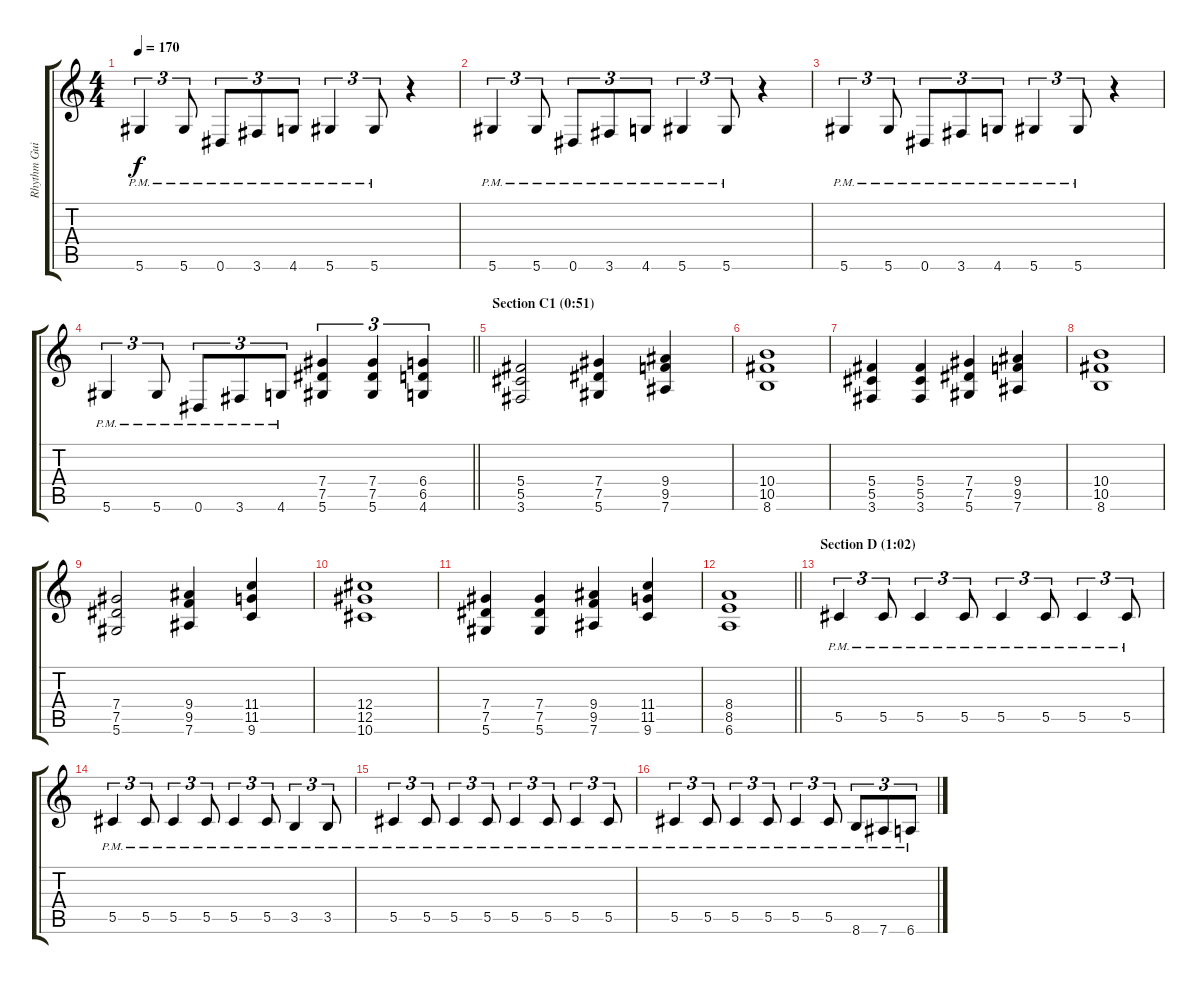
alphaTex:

\track ("Rhythm Guitar 1" "Rhythm Gui") {instrument distortionguitar}
\staff {score tabs}
\tuning (Eb4 Bb3 Gb3 Db3 Ab2 Eb2) {hide}
\ts (4 4)
\tempo 170
\clef g2
\ks c
5.6{pm}.4{tu (3 2) dy f} 5.6{pm}.8{tu (3 2)} 0.6{pm}.8{tu (3 2)} 3.6{pm}.8{tu (3 2)} 4.6{pm}.8{tu (3 2)} 5.6{pm}.4{tu (3 2)} 5.6{pm}.8{tu (3 2)} r.4 |
5.6{pm}.4{tu (3 2)} 5.6{pm}.8{tu (3 2)} 0.6{pm}.8{tu (3 2)} 3.6{pm}.8{tu (3 2)} 4.6{pm}.8{tu (3 2)} 5.6{pm}.4{tu (3 2)} 5.6{pm}.8{tu (3 2)} r.4 |
5.6{pm}.4{tu (3 2)} 5.6{pm}.8{tu (3 2)} 0.6{pm}.8{tu (3 2)} 3.6{pm}.8{tu (3 2)} 4.6{pm}.8{tu (3 2)} 5.6{pm}.4{tu (3 2)} 5.6{pm}.8{tu (3 2)} r.4 |
\barLineRight lightlight
5.6{pm}.4{tu (3 2)} 5.6{pm}.8{tu (3 2)} 0.6{pm}.8{tu (3 2)} 3.6{pm}.8{tu (3 2)} 4.6{pm}.8{tu (3 2)} (7.4 7.5 5.6).4{tu (3 2)} (7.4 7.5 5.6).4{tu (3 2)} (6.4 6.5 4.6).4{tu (3 2)} |
\section ("" "Section C1 (0:51)")
(5.4 5.5 3.6).2 (7.4 7.5 5.6).4 (9.4 9.5 7.6).4 |
(10.4 10.5 8.6).1 |
(5.4 5.5 3.6).4 (5.4 5.5 3.6).4 (7.4 7.5 5.6).4 (9.4 9.5 7.6).4 |
(10.4 10.5 8.6).1 |
(7.4 7.5 5.6).2 (9.4 9.5 7.6).4 (11.4 11.5 9.6).4 |
(12.4 12.5 10.6).1 |
(7.4 7.5 5.6).4 (7.4 7.5 5.6).4 (9.4 9.5 7.6).4 (11.4 11.5 9.6).4 |
\barLineRight lightlight
(8.4 8.5 6.6).1 |
\section ("" "Section D (1:02)")
5.5{pm}.4{tu (3 2)} 5.5{pm}.8{tu (3 2)} 5.5{pm}.4{tu (3 2)} 5.5{pm}.8{tu (3 2)} 5.5{pm}.4{tu (3 2)} 5.5{pm}.8{tu (3 2)} 5.5{pm}.4{tu (3 2)} 5.5{pm}.8{tu (3 2)} |
5.5{pm}.4{tu (3 2)} 5.5{pm}.8{tu (3 2)} 5.5{pm}.4{tu (3 2)} 5.5{pm}.8{tu (3 2)} 5.5{pm}.4{tu (3 2)} 5.5{pm}.8{tu (3 2)} 3.5{pm}.4{tu (3 2)} 3.5{pm}.8{tu (3 2)} |
5.5{pm}.4{tu (3 2)} 5.5{pm}.8{tu (3 2)} 5.5{pm}.4{tu (3 2)} 5.5{pm}.8{tu (3 2)} 5.5{pm}.4{tu (3 2)} 5.5{pm}.8{tu (3 2)} 5.5{pm}.4{tu (3 2)} 5.5{pm}.8{tu (3 2)} |
5.5{pm}.4{tu (3 2)} 5.5{pm}.8{tu (3 2)} 5.5{pm}.4{tu (3 2)} 5.5{pm}.8{tu (3 2)} 5.5{pm}.4{tu (3 2)} 5.5{pm}.8{tu (3 2)} 8.6{pm}.8{tu (3 2)} 7.6{pm}.8{tu (3 2)} 6.6{pm}.8{tu (3 2)}
